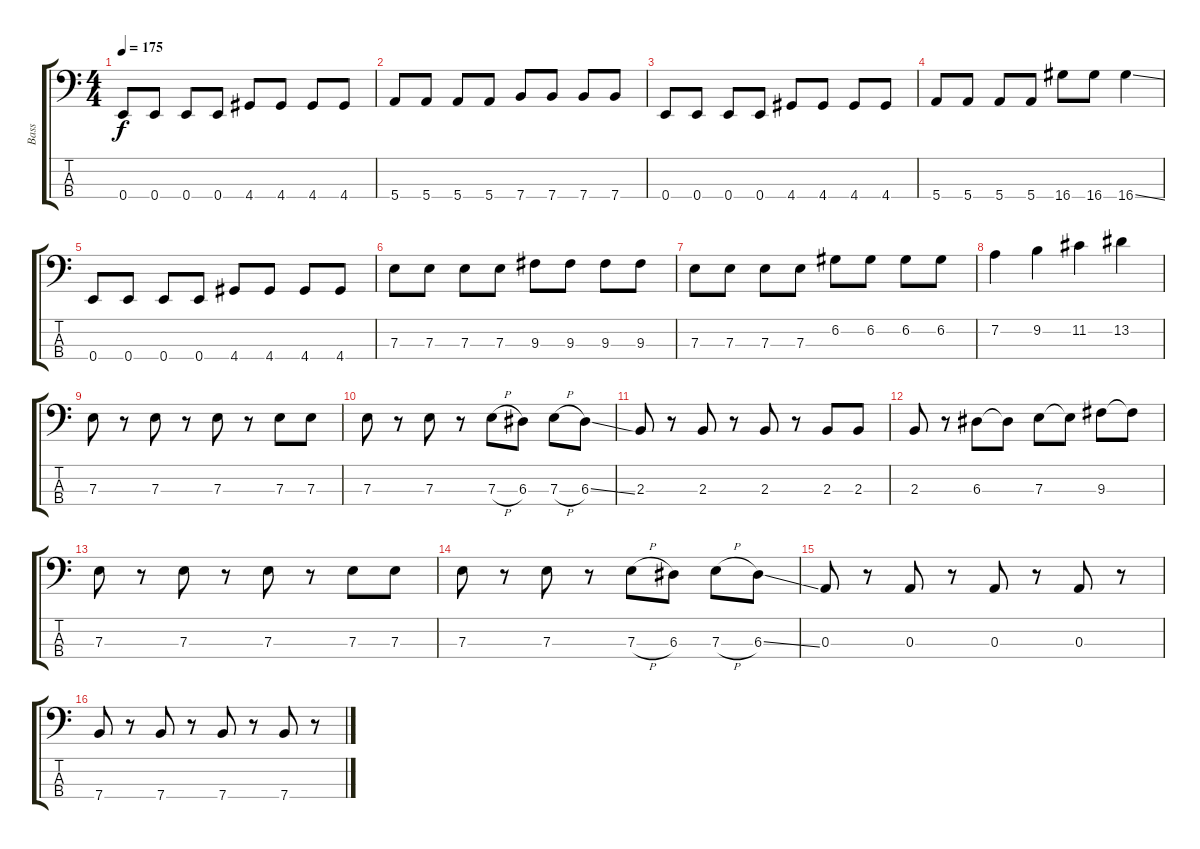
\track ("Bass" "Bass") {instrument electricbasspick}
\staff {score tabs}
\tuning (G2 D2 A1 E1) {hide}
\ts (4 4)
\tempo 175
\clef f4
\ks c
0.4.8{dy f} 0.4.8 0.4.8 0.4.8 4.4.8 4.4.8 4.4.8 4.4.8 |
5.4.8 5.4.8 5.4.8 5.4.8 7.4.8 7.4.8 7.4.8 7.4.8 |
0.4.8 0.4.8 0.4.8 0.4.8 4.4.8 4.4.8 4.4.8 4.4.8 |
5.4.8 5.4.8 5.4.8 5.4.8 16.4.8 16.4.8 16.4{ss}.4 |
0.4.8 0.4.8 0.4.8 0.4.8 4.4.8 4.4.8 4.4.8 4.4.8 |
7.3.8 7.3.8 7.3.8 7.3.8 9.3.8 9.3.8 9.3.8 9.3.8 |
7.3.8 7.3.8 7.3.8 7.3.8 6.2.8 6.2.8 6.2.8 6.2.8 |
7.2.4 9.2.4 11.2.4 13.2.4 |
7.3.8 r.8 7.3.8 r.8 7.3.8 r.8 7.3.8 7.3.8 |
7.3.8 r.8 7.3.8 r.8 7.3{h}.8 6.3.8 7.3{h}.8 6.3{ss}.8 |
2.3.8 r.8 2.3.8 r.8 2.3.8 r.8 2.3.8 2.3.8 |
2.3.8 r.8 6.3.8 6.3{t}.8 7.3.8 7.3{t}.8 9.3.8 9.3{t}.8 |
7.3.8 r.8 7.3.8 r.8 7.3.8 r.8 7.3.8 7.3.8 |
7.3.8 r.8 7.3.8 r.8 7.3{h}.8 6.3.8 7.3{h}.8 6.3{ss}.8 |
0.3.8 r.8 0.3.8 r.8 0.3.8 r.8 0.3.8 r.8 |
7.4.8 r.8 7.4.8 r.8 7.4.8 r.8 7.4.8 r.8
